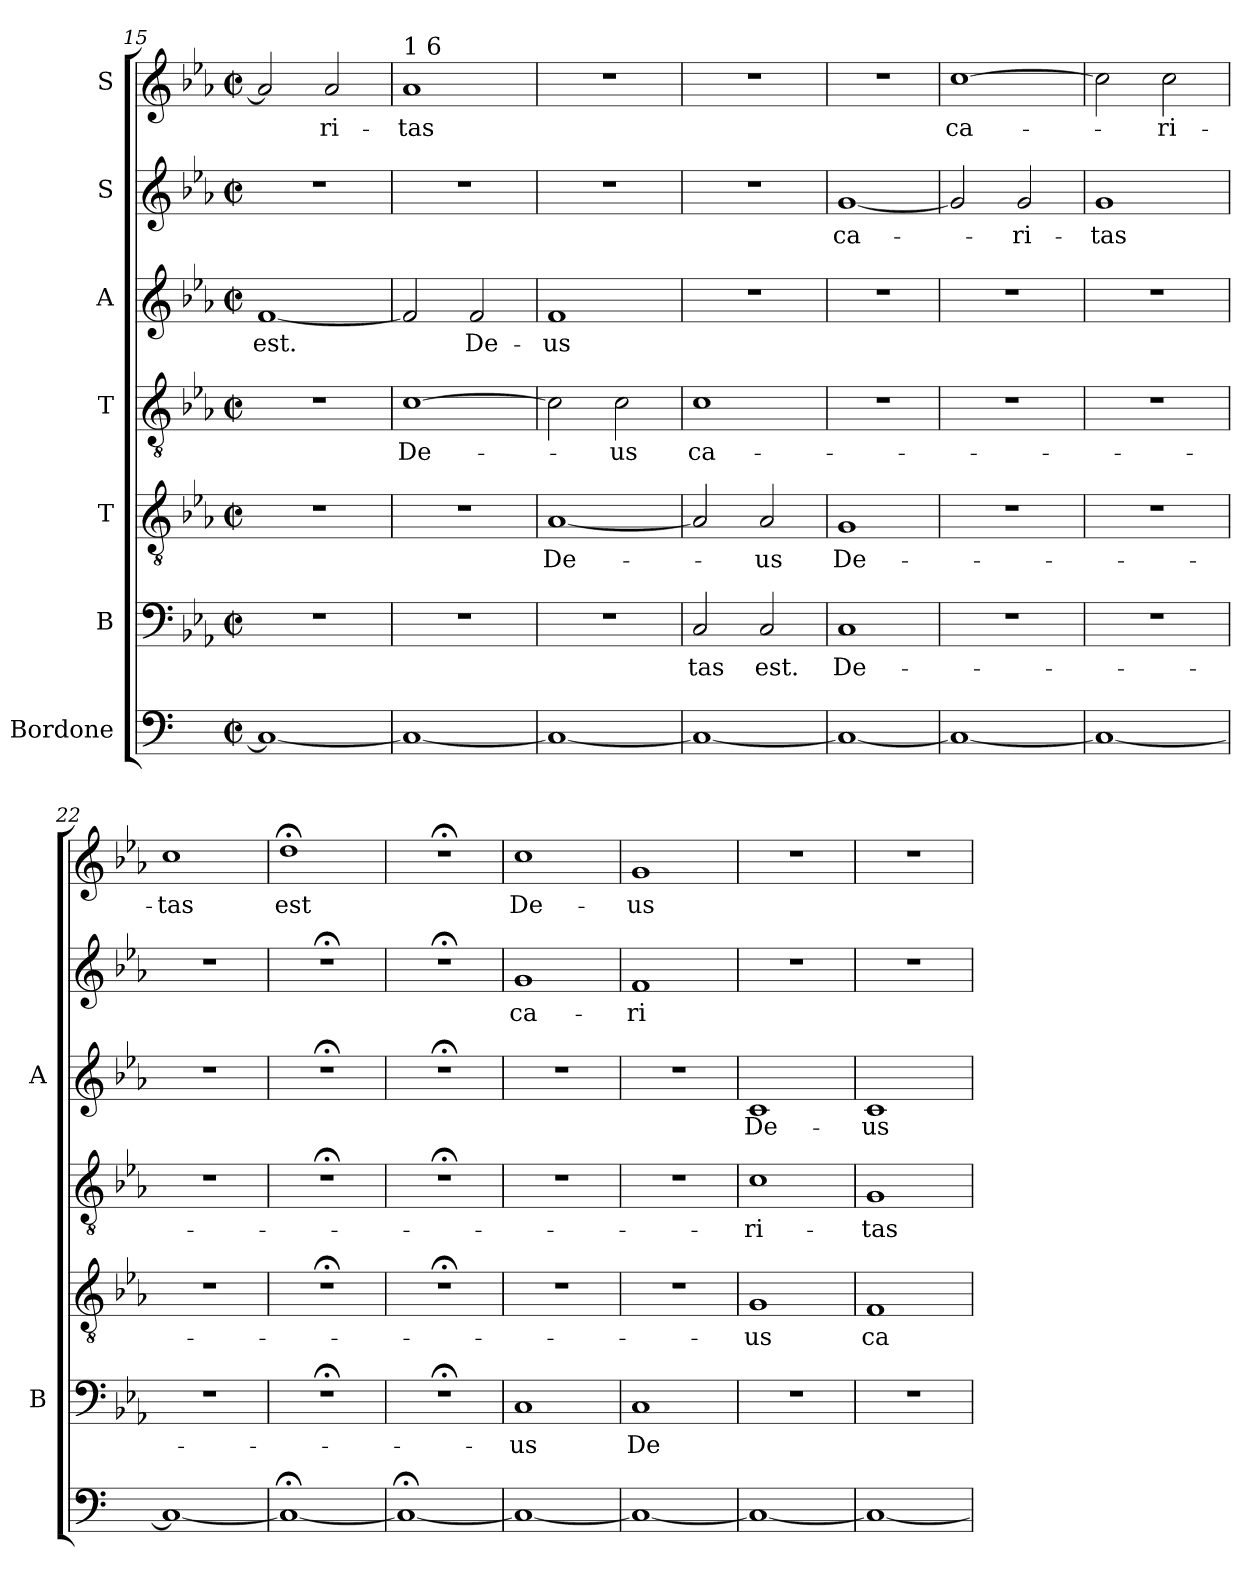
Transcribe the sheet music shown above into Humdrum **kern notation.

**kern	**kern	**text	**kern	**text	**kern	**text	**kern	**text	**kern	**text	**kern	**text
*part7	*part6	*part6	*part5	*part5	*part4	*part4	*part3	*part3	*part2	*part2	*part1	*part1
*staff7	*staff6	*staff6	*staff5	*staff5	*staff4	*staff4	*staff3	*staff3	*staff2	*staff2	*staff1	*staff1
*I"Bordone	*I"B	*	*I"T	*	*I"T	*	*I"A	*	*I"S	*	*I"S	*
*	*I'B	*	*	*	*	*	*I'A	*	*	*	*	*
*clefF4	*clefF4	*	*clefGv2	*	*clefGv2	*	*clefG2	*	*clefG2	*	*clefG2	*
*ITrd-2c-3	*	*	*	*	*	*	*	*	*	*	*	*
*k[b-e-a-]	*k[b-e-a-]	*	*k[b-e-a-]	*	*k[b-e-a-]	*	*k[b-e-a-]	*	*k[b-e-a-]	*	*k[b-e-a-]	*
*E-:	*E-:	*	*E-:	*	*E-:	*	*E-:	*	*E-:	*	*E-:	*
*M2/2	*M2/2	*	*M2/2	*	*M2/2	*	*M2/2	*	*M2/2	*	*M2/2	*
*met(c|)	*met(c|)	*	*met(c|)	*	*met(c|)	*	*met(c|)	*	*met(c|)	*	*met(c|)	*
=15	=15	=15	=15	=15	=15	=15	=15	=15	=15	=15	=15	=15
!	!	!	!	!	!	!	!	!LO:LY:b	!	!	!	!
1E-_	1r	.	1r	.	1r	.	[<1f	est.	1r	.	2a-/]	.
!	!	!	!	!	!	!	!	!	!	!	!	!LO:LY:b
.	.	.	.	.	.	.	.	.	.	.	2a-/	-ri-
!!LO:LB:g=z
=16	=16	=16	=16	=16	=16	=16	=16	=16	=16	=16	=16	=16
!	!	!	!	!	!	!	!	!	!	!	!LO:TX:a:t=1 6	!
!	!	!	!	!	!	!LO:LY:b	!	!	!	!	!	!LO:LY:b
1E-_	1r	.	1r	.	[>1c	De-	2f/]	.	1r	.	1a-	-tas
!	!	!	!	!	!	!	!	!LO:LY:b	!	!	!	!
.	.	.	.	.	.	.	2f/	De-	.	.	.	.
=17	=17	=17	=17	=17	=17	=17	=17	=17	=17	=17	=17	=17
!	!	!	!	!LO:LY:b	!	!	!	!LO:LY:b	!	!	!	!
1E-_	1r	.	[<1A-	De-	2c\]	.	1f	-us	1r	.	1r	.
!	!	!	!	!	!	!LO:LY:b	!	!	!	!	!	!
.	.	.	.	.	2c\	-us	.	.	.	.	.	.
=18	=18	=18	=18	=18	=18	=18	=18	=18	=18	=18	=18	=18
!	!	!LO:LY:b	!	!	!	!LO:LY:b	!	!	!	!	!	!
1E-_	2C/	-tas	2A-/]	.	1c	ca-	1r	.	1r	.	1r	.
!	!	!LO:LY:b	!	!LO:LY:b	!	!	!	!	!	!	!	!
.	2C/	est.	2A-/	-us	.	.	.	.	.	.	.	.
=19	=19	=19	=19	=19	=19	=19	=19	=19	=19	=19	=19	=19
!	!	!LO:LY:b	!	!LO:LY:b	!	!	!	!	!	!LO:LY:b	!	!
1E-_	1C	De-	1G	De-	1r	.	1r	.	[<1g	ca-	1r	.
=20	=20	=20	=20	=20	=20	=20	=20	=20	=20	=20	=20	=20
!	!	!	!	!	!	!	!	!	!	!	!	!LO:LY:b
1E-_	1r	.	1r	.	1r	.	1r	.	2g/]	.	[>1cc	ca-
!	!	!	!	!	!	!	!	!	!	!LO:LY:b	!	!
.	.	.	.	.	.	.	.	.	2g/	-ri-	.	.
=21	=21	=21	=21	=21	=21	=21	=21	=21	=21	=21	=21	=21
!	!	!	!	!	!	!	!	!	!	!LO:LY:b	!	!
1E-_	1r	.	1r	.	1r	.	1r	.	1g	-tas	2cc\]	.
!	!	!	!	!	!	!	!	!	!	!	!	!LO:LY:b
.	.	.	.	.	.	.	.	.	.	.	2cc\	-ri-
=22	=22	=22	=22	=22	=22	=22	=22	=22	=22	=22	=22	=22
!	!	!	!	!	!	!	!	!	!	!	!	!LO:LY:b
1E-_	1r	.	1r	.	1r	.	1r	.	1r	.	1cc	-tas
=23	=23	=23	=23	=23	=23	=23	=23	=23	=23	=23	=23	=23
!	!	!	!	!	!	!	!	!	!	!	!	!LO:LY:b
1E-;_	1r;<	.	1r;<	.	1r;<	.	1r;<	.	1r;<	.	1dd;<	est
=24	=24	=24	=24	=24	=24	=24	=24	=24	=24	=24	=24	=24
1E-;_	1r;<	.	1r;<	.	1r;<	.	1r;<	.	1r;<	.	1r;<	.
=25	=25	=25	=25	=25	=25	=25	=25	=25	=25	=25	=25	=25
!	!	!LO:LY:b	!	!	!	!	!	!	!	!LO:LY:b	!	!LO:LY:b
1E-_	1C	-us	1r	.	1r	.	1r	.	1g	ca-	1cc	De-
=26	=26	=26	=26	=26	=26	=26	=26	=26	=26	=26	=26	=26
!	!	!LO:LY:b	!	!	!	!	!	!	!	!LO:LY:b	!	!LO:LY:b
1E-_	1C	De-	1r	.	1r	.	1r	.	1f	-ri-	1g	-us
=27	=27	=27	=27	=27	=27	=27	=27	=27	=27	=27	=27	=27
!	!	!	!	!LO:LY:b	!	!LO:LY:b	!	!LO:LY:b	!	!	!	!
1E-_	1r	.	1G	-us	1c	-ri-	1c	De-	1r	.	1r	.
=28	=28	=28	=28	=28	=28	=28	=28	=28	=28	=28	=28	=28
!	!	!	!	!LO:LY:b	!	!LO:LY:b	!	!LO:LY:b	!	!	!	!
1E-_	1r	.	1F	ca-	1G	-tas	1c	-us	1r	.	1r	.
=	=	=	=	=	=	=	=	=	=	=	=	=
*-	*-	*-	*-	*-	*-	*-	*-	*-	*-	*-	*-	*-
